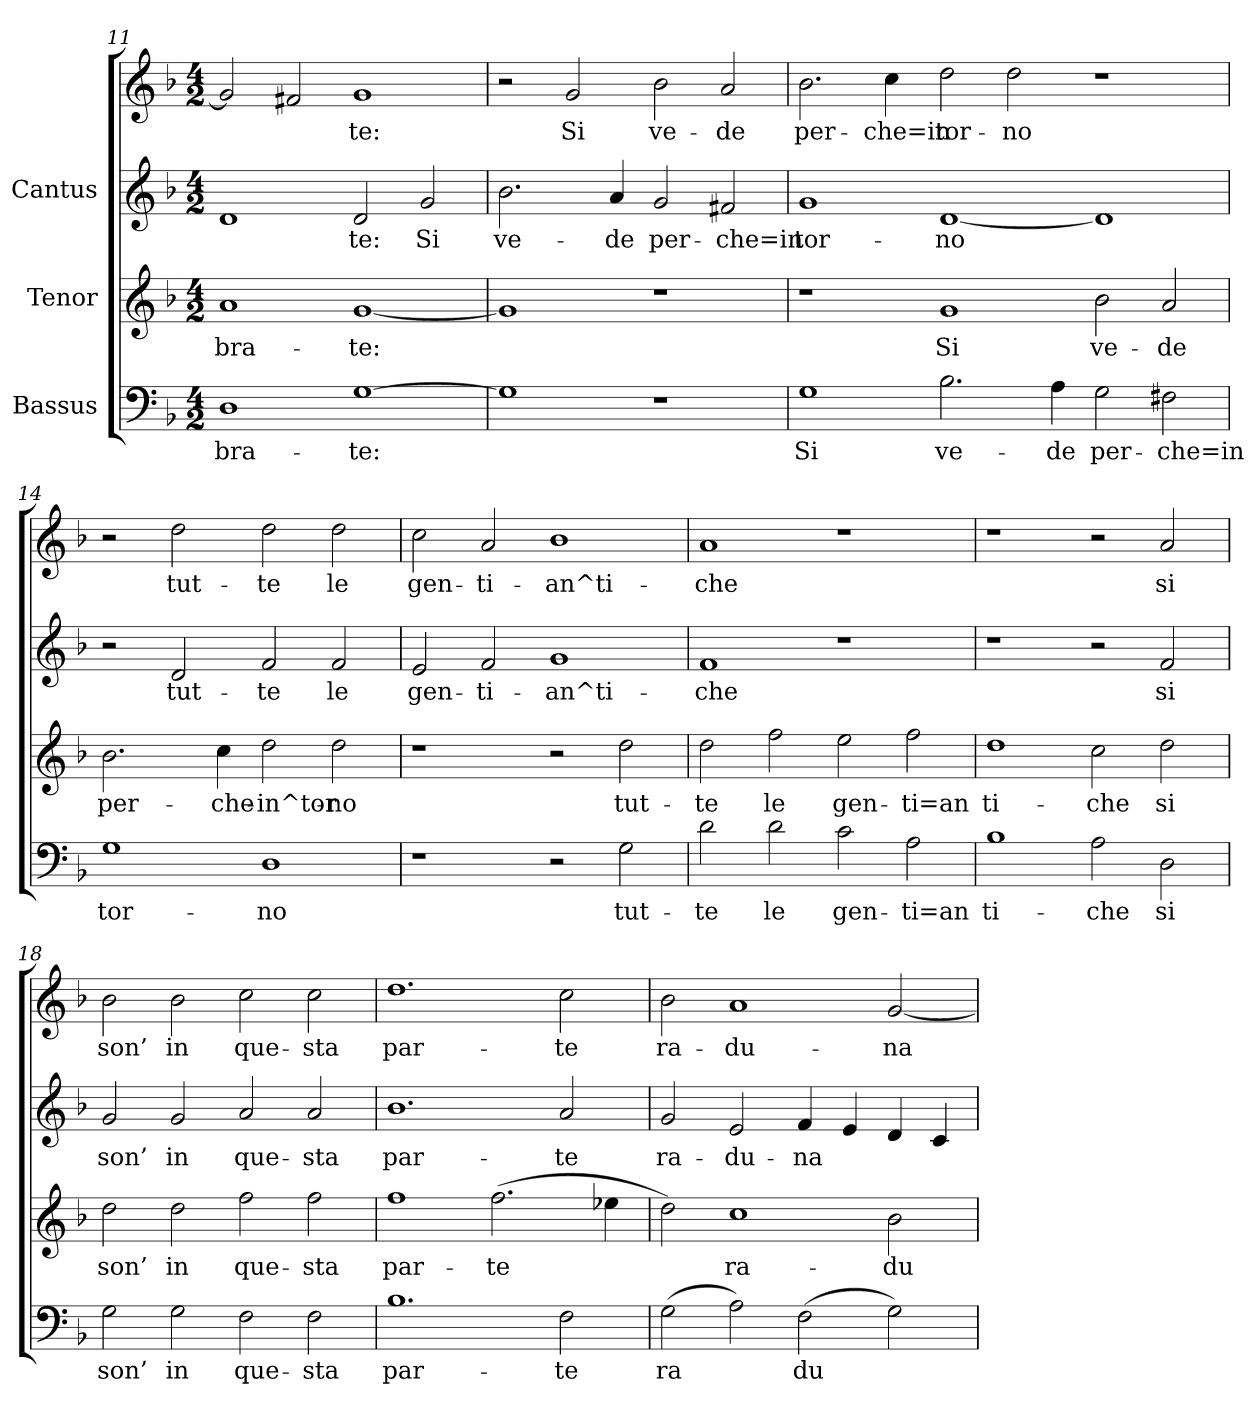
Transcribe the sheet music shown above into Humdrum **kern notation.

**kern	**text	**kern	**text	**kern	**text	**kern	**text
*part3	*part3	*part2	*part2	*part1	*part1	*part1	*part1
*staff4	*staff4	*staff3	*staff3	*staff2	*staff2	*staff1	*staff1
*I"Bassus	*	*I"Tenor	*	*I"Cantus	*	*	*
*clefF4	*	*clefG2	*	*clefG2	*	*clefG2	*
*k[b-]	*	*k[b-]	*	*k[b-]	*	*k[b-]	*
*F:	*	*F:	*	*F:	*	*F:	*
*M4/2	*	*M4/2	*	*M4/2	*	*M4/2	*
=11	=11	=11	=11	=11	=11	=11	=11
!	!LO:LY:b:cj	!	!LO:LY:b:cj	!	!LO:LY:b:cj	!	!LO:LY:b:cj
1D	-bra-	1a	-bra-	1d	.	2g/]	-
!	!	!	!	!	!	!	!LO:LY:b:cj
.	.	.	.	.	.	2f#X/	.
!	!LO:LY:b:cj	!	!LO:LY:b:cj	!	!LO:LY:b:cj	!	!LO:LY:b:cj
[>1G	-te:	[<1g	-te:	2d/	te:	1g	te:
!	!	!	!	!	!LO:LY:b:cj	!	!
.	.	.	.	2g/	Si	.	.
=12	=12	=12	=12	=12	=12	=12	=12
!	!	!	!	!	!LO:LY:b:cj	!	!
1G]	.	1g]	.	2.b-\	ve-	2r	.
!	!	!	!	!	!	!	!LO:LY:b:cj
.	.	.	.	.	.	2g/	Si
!	!	!	!	!	!LO:LY:b:cj	!	!
.	.	.	.	4a/	-de	.	.
!	!	!	!	!	!LO:LY:b:cj	!	!LO:LY:b:cj
1r	.	1r	.	2g/	per-	2b-\	ve-
!	!	!	!	!	!LO:LY:b:cj	!	!LO:LY:b:cj
.	.	.	.	2f#X/	-che=in	2a/	-de
!!LO:PB:g=z
=13	=13	=13	=13	=13	=13	=13	=13
!	!LO:LY:b:cj	!	!	!	!LO:LY:b:cj	!	!LO:LY:b:cj
1G	Si	1r	.	1g	tor-	2.b-\	per-
!	!	!	!	!	!	!	!LO:LY:b:cj
.	.	.	.	.	.	4cc\	-che=in
!	!LO:LY:b:cj	!	!LO:LY:b:cj	!	!LO:LY:b:cj	!	!LO:LY:b:cj
2.B-\	ve-	1g	Si	[<1d	-no	2dd\	tor-
!	!	!	!	!	!	!	!LO:LY:b:cj
.	.	.	.	.	.	2dd\	-no
!	!LO:LY:b:cj	!	!	!	!	!	!
4A\	-de	.	.	.	.	.	.
!	!LO:LY:b:cj	!	!LO:LY:b:cj	!	!LO:LY:b:cj	!	!
2G\	per-	2b-\	ve-	1d]	.	1r	.
!	!LO:LY:b:cj	!	!LO:LY:b:cj	!	!	!	!
2F#X\	-che=in	2a/	-de	.	.	.	.
=14	=14	=14	=14	=14	=14	=14	=14
!	!LO:LY:b:cj	!	!LO:LY:b:cj	!	!	!	!
1G	tor-	2.b-\	per-	2r	.	2r	.
!	!	!	!	!	!LO:LY:b:cj	!	!LO:LY:b:cj
.	.	.	.	2d/	tut-	2dd\	tut-
!	!	!	!LO:LY:b:cj	!	!	!	!
.	.	4cc\	-che-	.	.	.	.
!	!LO:LY:b:cj	!	!LO:LY:b:cj	!	!LO:LY:b:cj	!	!LO:LY:b:cj
1D	-no	2dd\	-in^tor-	2f/	-te	2dd\	-te
!	!	!	!LO:LY:b:cj	!	!LO:LY:b:cj	!	!LO:LY:b:cj
.	.	2dd\	-no	2f/	le	2dd\	le
=15	=15	=15	=15	=15	=15	=15	=15
!	!	!	!	!	!LO:LY:b:cj	!	!LO:LY:b:cj
1r	.	1r	.	2e/	-gen-	2cc\	gen-
!	!	!	!	!	!LO:LY:b:cj	!	!LO:LY:b:cj
.	.	.	.	2f/	-ti-	2a/	-ti-
!	!	!	!	!	!LO:LY:b:cj	!	!LO:LY:b:cj
2r	.	2r	.	1g	-an^ti-	1b-	-an^ti-
!	!LO:LY:b:cj	!	!LO:LY:b:cj	!	!	!	!
2G\	tut-	2dd\	tut-	.	.	.	.
!!LO:LB:g=z
=16	=16	=16	=16	=16	=16	=16	=16
!	!LO:LY:b:cj	!	!LO:LY:b:cj	!	!LO:LY:b:cj	!	!LO:LY:b:cj
2d\	-te	2dd\	-te	1f	che	1a	-che
!	!LO:LY:b:cj	!	!LO:LY:b:cj	!	!	!	!
2d\	le	2ff\	le	.	.	.	.
!	!LO:LY:b:cj	!	!LO:LY:b:cj	!	!	!	!
2c\	gen-	2ee\	gen-	1r	.	1r	.
!	!LO:LY:b:cj	!	!LO:LY:b:cj	!	!	!	!
2A\	-ti=an	2ff\	-ti=an	.	.	.	.
=17	=17	=17	=17	=17	=17	=17	=17
!	!LO:LY:b:cj	!	!LO:LY:b:cj	!	!	!	!
1B-	ti-	1dd	ti-	1r	.	1r	.
!	!LO:LY:b:cj	!	!LO:LY:b:cj	!	!	!	!
2A\	-che	2cc\	-che	2r	.	2r	.
!	!LO:LY:b:cj	!	!LO:LY:b:cj	!	!LO:LY:b:cj	!	!LO:LY:b:cj
2D\	si	2dd\	si	2f/	si	2a/	si
=18	=18	=18	=18	=18	=18	=18	=18
!	!LO:LY:b:cj	!	!LO:LY:b:cj	!	!LO:LY:b:cj	!	!LO:LY:b:cj
2G\	son’	2dd\	son’	2g/	son’	2b-\	son’
!	!LO:LY:b:cj	!	!LO:LY:b:cj	!	!LO:LY:b:cj	!	!LO:LY:b:cj
2G\	in	2dd\	in	2g/	in	2b-\	in
!	!LO:LY:b:cj	!	!LO:LY:b:cj	!	!LO:LY:b:cj	!	!LO:LY:b:cj
2F\	que-	2ff\	que-	2a/	que-	2cc\	que-
!	!LO:LY:b:cj	!	!LO:LY:b:cj	!	!LO:LY:b:cj	!	!LO:LY:b:cj
2F\	-sta	2ff\	-sta	2a/	-sta	2cc\	-sta
=19	=19	=19	=19	=19	=19	=19	=19
!	!LO:LY:b:cj	!	!LO:LY:b:cj	!	!LO:LY:b:cj	!	!LO:LY:b:cj
1.B-	par-	1ff	par-	1.b-	par-	1.dd	par-
!	!	!	!LO:LY:b:cj	!	!	!	!
.	.	(>2.ff\	-te	.	.	.	.
!	!LO:LY:b:cj	!	!	!	!LO:LY:b:cj	!	!LO:LY:b:cj
2F\	-te	.	.	2a/	-te	2cc\	-te
!	!	!	!LO:LY:b:cj	!	!	!	!
.	.	4ee-X\	.	.	.	.	.
!!LO:LB:g=z
=20	=20	=20	=20	=20	=20	=20	=20
!	!LO:LY:b:cj	!	!LO:LY:b:cj	!	!LO:LY:b:cj	!	!LO:LY:b:cj
(>2G\	ra-	2dd\)	.	2g/	-ra-	2b-\	ra-
!	!LO:LY:b:cj	!	!LO:LY:b:cj	!	!LO:LY:b:cj	!	!LO:LY:b:cj
2A\)	-	1cc	ra-	2e/	-du-	1a	-du-
!	!LO:LY:b:cj	!	!	!	!LO:LY:b:cj	!	!
(>2F\	du-	.	.	4f/	-na-	.	.
!	!	!	!	!	!LO:LY:b:cj	!	!
.	.	.	.	4e/	--	.	.
!	!LO:LY:b:cj	!	!LO:LY:b:cj	!	!LO:LY:b:cj	!	!LO:LY:b:cj
2G\)	--	2b-\	-du-	4d/	--	[<2g/	-na-
!	!	!	!	!	!LO:LY:b:cj	!	!
.	.	.	.	4c/	--	.	.
=	=	=	=	=	=	=	=
*-	*-	*-	*-	*-	*-	*-	*-
